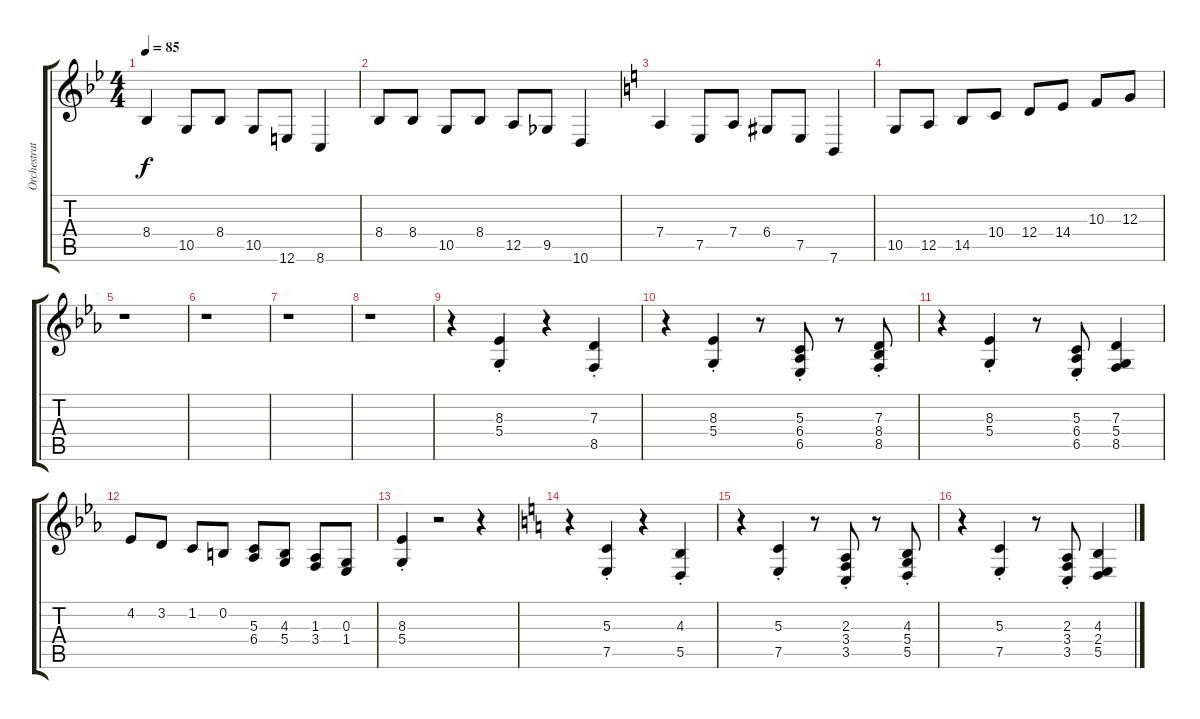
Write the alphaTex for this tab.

\track ("Orchestration" "Orchestrat") {instrument flute}
\staff {score tabs}
\tuning (E4 B3 G3 D3 A2 E2) {hide}
\ts (4 4)
\tempo 85
\clef g2
\ks bb
8.4.4{dy f} 10.5.8 8.4.8 10.5.8 12.6.8 8.6.4 |
8.4.8 8.4.8 10.5.8 8.4.8 12.5.8 9.5.8 10.6.4 |
\ks c
7.4.4 7.5.8 7.4.8 6.4.8 7.5.8 7.6.4 |
10.5.8 12.5.8 14.5.8 10.4.8 12.4.8 14.4.8 10.3.8 12.3.8 |
\ks eb
r.1 |
r.1 |
r.1 |
r.1 |
r.4 (8.3{st} 5.4{st}).4{instrument flute} r.4 (7.3{st} 8.5{st}).4 |
r.4 (8.3{st} 5.4{st}).4 r.8 (5.3{st} 6.4{st} 6.5{st}).8 r.8 (7.3{st} 8.4{st} 8.5{st}).8 |
r.4 (8.3{st} 5.4{st}).4 r.8 (5.3{st} 6.4{st} 6.5{st}).8 (7.3 5.4 8.5).4 |
4.2.8 3.2.8 1.2.8 0.2.8 (5.3 6.4).8 (4.3 5.4).8 (1.3 3.4).8 (0.3 1.4).8 |
(8.3{st} 5.4{st}).4 r.2 r.4 |
\ks c
r.4 (5.3{st} 7.5{st}).4 r.4 (4.3{st} 5.5{st}).4 |
r.4 (5.3{st} 7.5{st}).4 r.8 (2.3{st} 3.4{st} 3.5{st}).8 r.8 (4.3{st} 5.4{st} 5.5{st}).8 |
r.4 (5.3{st} 7.5{st}).4 r.8 (2.3{st} 3.4{st} 3.5{st}).8 (4.3 2.4 5.5).4
